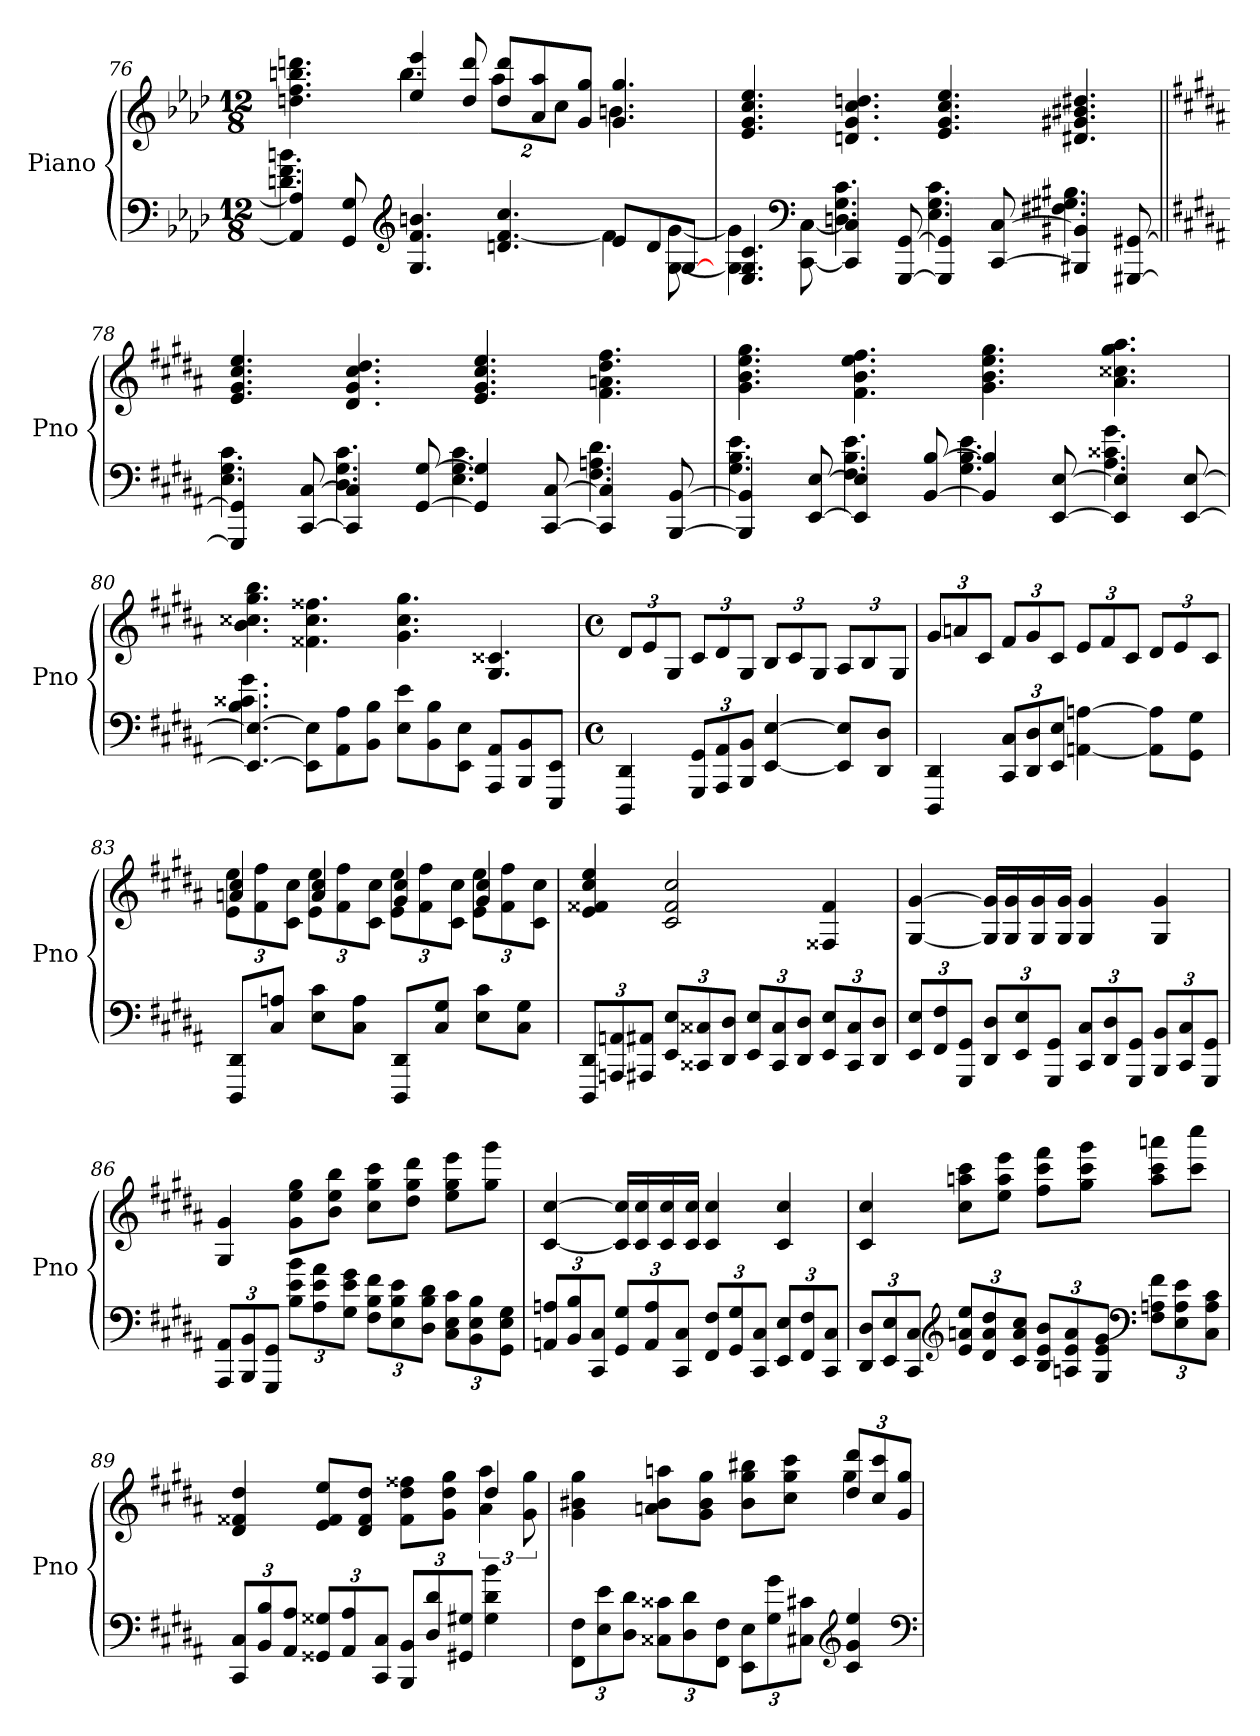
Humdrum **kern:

**kern	**kern
*part1	*part1
*staff2	*staff1
*I"Piano	*
*I'Pno	*
*clefF4	*clefG2
*k[b-e-a-d-]	*k[b-e-a-d-]
*M12/8	*M12/8
=76	=76
*^	*^
4AA-] 4A-]	4.dn 4.f 4.bn	4.ddn 4.ff 4.bbn 4.dddn	4.ryy
8GG 8G	.	.	.
*clefG2	*	*	*
4.G 4.f 4.bn	2.ryy	4ee- 4eee-	4.bb
.	.	8dd 8ddd	.
4.dn [4.f 4.cc	.	8dd 8dddL	16%3aa-L
.	.	8a- 8aa-	.
.	.	.	16%3ccJ
.	.	8g 8ggJ	.
8e-L	4f]	4.g 4.gg	4.bn
8d	.	.	.
[8GJ	[8G [8g	.	.
*	*	*v	*v
=77	=77	=77
4.E- 4.G 4.c	4G] 4g]	4.e- 4.g 4.cc 4.ee-
*clefF4	*	*
.	[8CC\ [8C\	.
4CC] 4C]	4.Dn 4.G 4.c	4.dn 4.g 4.cc 4.ddn
[8GGG [8GG	.	.
4GGG] 4GG]	4.E- 4.G 4.c	4.e- 4.g 4.cc 4.ee-
[8CC [8C	.	.
4BBB#X] 4BB#X]	4.F#X 4.G#X 4.B#X	4.d#X 4.g#X 4.b#X 4.dd#X
[8GGG#X [8GG#X	.	.
=78||	=78||	=78||
*k[f#c#g#d#a#]	*	*k[f#c#g#d#a#]
4GGG#] 4GG#]	4.E 4.G# 4.c#	4.e 4.g# 4.cc# 4.ee
[8CC# [8C#	.	.
4CC#] 4C#]	4.D# 4.G# 4.c#	4.d# 4.g# 4.cc# 4.dd#
[8GG# [8G#	.	.
4GG#] 4G#]	4.E 4.G# 4.c#	4.e 4.g# 4.cc# 4.ee
[8CC# [8C#	.	.
4CC#] 4C#]	4.F# 4.An 4.d#	4.f# 4.an 4.dd# 4.ff#
[8BBB [8BB	.	.
=79	=79	=79
4BBB] 4BB]	4.G# 4.B 4.e	4.g# 4.b 4.ee 4.gg#
[8EE [8E	.	.
4EE] 4E]	4.F# 4.B 4.e	4.f# 4.b 4.ee 4.ff#
[8BB [8B	.	.
4BB] 4B]	4.G# 4.B 4.e	4.g# 4.b 4.ee 4.gg#
[8EE [8E	.	.
4EE] 4E]	4.A# 4.c##X 4.g#	4.a# 4.cc##X 4.gg# 4.aa#
[8EE [8E	.	.
=80	=80	=80
4.EE_ 4.E_	4.B 4.c##X 4.g#	4.b 4.cc##X 4.gg# 4.bb
8EE]\ 8E]\L	1ryy	4.f##X 4.cc## 4.ff##X
8AA# 8A#	.	.
8BB 8BJ	.	.
8E 8eL	.	4.g# 4.cc## 4.gg#
8BB 8B	.	.
8EE 8EJ	.	.
8AAA# 8AA#L	.	4.G# 4.c##X
8BBB 8BB	.	.
8EEE 8EEJ	8ryy	.
*v	*v	*
=81	=81
*M4/4	*M4/4
*met(c)	*met(c)
4DDD# 4DD#	12d#L
.	12e
.	12G#J
12GGG# 12GG#L	12c#L
12AAA# 12AA#	12d#
12BBB 12BBJ	12G#J
[4EE [4E	12BL
.	12c#
.	12G#J
8EE] 8E]L	12A#L
.	12B
8DD# 8D#J	.
.	12G#J
=82	=82
4DDD# 4DD#	12g#L
.	12an
.	12c#J
12CC# 12C#L	12f#L
12DD# 12D#	12g#
12EE 12EJ	12c#J
[4AAn [4An	12eL
.	12f#
.	12c#J
8AA] 8A]L	12d#L
.	12e
8GG# 8G#J	.
.	12c#J
=83	=83
*	*^
8DDD# 8DD#L	4an 4cc#	12e 12eeL
.	.	12f# 12ff#
8C# 8AnJ	.	.
.	.	12c# 12cc#J
8E 8c#L	4a 4cc#	12e 12eeL
.	.	12f# 12ff#
8C# 8AJ	.	.
.	.	12c# 12cc#J
8DDD# 8DD#L	4g# 4cc#	12e 12eeL
.	.	12f# 12ff#
8C# 8G#J	.	.
.	.	12c# 12cc#J
8E 8c#L	4g# 4cc#	12e 12eeL
.	.	12f# 12ff#
8C# 8G#J	.	.
.	.	12c# 12cc#J
*	*v	*v
=84	=84
12DDD# 12DD#L	4e 4f##X 4cc# 4ee
12AAAn 12AAn	.
12AAA#X 12AA#XJ	.
12EE 12EL	2c# 2f## 2cc#
12CC##X 12C##X	.
12DD# 12D#J	.
12EE 12EL	.
12CC## 12C##	.
12DD# 12D#J	.
12EE 12EL	4F##X 4f##
12CC## 12C##	.
12DD# 12D#J	.
=85	=85
12EE 12EL	[4G# [4g#
12FF# 12F#	.
12GGG# 12GG#J	.
12DD# 12D#L	16G#] 16g#]LL
.	16G# 16g#
12EE 12E	.
.	16G# 16g#
12GGG# 12GG#J	.
.	16G# 16g#JJ
12CC# 12C#L	4G# 4g#
12DD# 12D#	.
12GGG# 12GG#J	.
12BBB 12BBL	4G# 4g#
12CC# 12C#	.
12GGG# 12GG#J	.
=86	=86
12AAA# 12AA#L	4G# 4g#
12BBB 12BB	.
12GGG# 12GG#J	.
12B 12e 12bL	8g# 8ee 8gg#L
12A# 12e 12a#	.
.	8b 8ee 8bbJ
12G# 12e 12g#J	.
12F# 12B 12f#L	8cc# 8gg# 8ccc#L
12E 12B 12e	.
.	8dd# 8gg# 8ddd#J
12D# 12B 12d#J	.
12C# 12E 12c#L	8ee 8gg# 8eeeL
12BB 12E 12B	.
.	8gg# 8ggg#J
12GG# 12E 12G#J	.
=87	=87
12AAn 12AnL	[4c# [4cc#
12BB 12B	.
12CC# 12C#J	.
12GG# 12G#L	16c#] 16cc#]LL
.	16c# 16cc#
12AA 12A	.
.	16c# 16cc#
12CC# 12C#J	.
.	16c# 16cc#JJ
12FF# 12F#L	4c# 4cc#
12GG# 12G#	.
12CC# 12C#J	.
12EE 12EL	4c# 4cc#
12FF# 12F#	.
12CC# 12C#J	.
=88	=88
12DD# 12D#L	4c# 4cc#
12EE 12E	.
12CC# 12C#J	.
*clefG2	*
12e 12an 12eeL	8cc# 8aan 8ccc#L
12d# 12a 12dd#	.
.	8ee 8aa 8eeeJ
12c# 12a 12cc#J	.
12B 12e 12bL	8ff# 8ccc# 8fff#L
12An 12e 12a	.
.	8gg# 8ccc# 8ggg#J
12G# 12e 12g#J	.
*clefF4	*
12F# 12An 12f#L	8aa 8ccc# 8aaanL
12E 12A 12e	.
.	8ccc# 8cccc#J
12C# 12A 12c#J	.
=89	=89
*	*^
12CC# 12C#L	4d# 4f##X 4dd#	2.ryy
12BB 12B	.	.
12AA# 12A#J	.	.
12GG##X 12G##XL	8e 8f## 8eeL	.
12AA# 12A#	.	.
.	8d# 8f## 8dd#J	.
12CC# 12C#J	.	.
12BBB 12BBL	8f## 8dd# 8ff##XL	.
12D# 12d#	.	.
.	8g# 8dd# 8gg#J	.
12GG#X 12G#XJ	.	.
4G# 4d# 4b	4dd#	6a# 6aa#
.	.	12g# 12gg#
=90	=90	=90
12FF# 12F#L	4g# 4b#X 4gg#	2.ryy
12E 12e	.	.
12D# 12d#J	.	.
12C##X 12c##XL	8an 8b# 8aanL	.
12D# 12d#	.	.
.	8g# 8b# 8gg#J	.
12FF# 12F#J	.	.
12EE 12EL	8b# 8gg# 8bb#XL	.
12G# 12g#	.	.
.	8cc# 8gg# 8ccc#J	.
12C#X 12c#XJ	.	.
*clefG2	*	*
4c# 4g# 4ee	12dd# 12ddd#L	4gg#
.	12cc# 12ccc#	.
.	12g# 12gg#J	.
*	*v	*v
*clefF4	*
=	=
*-	*-
